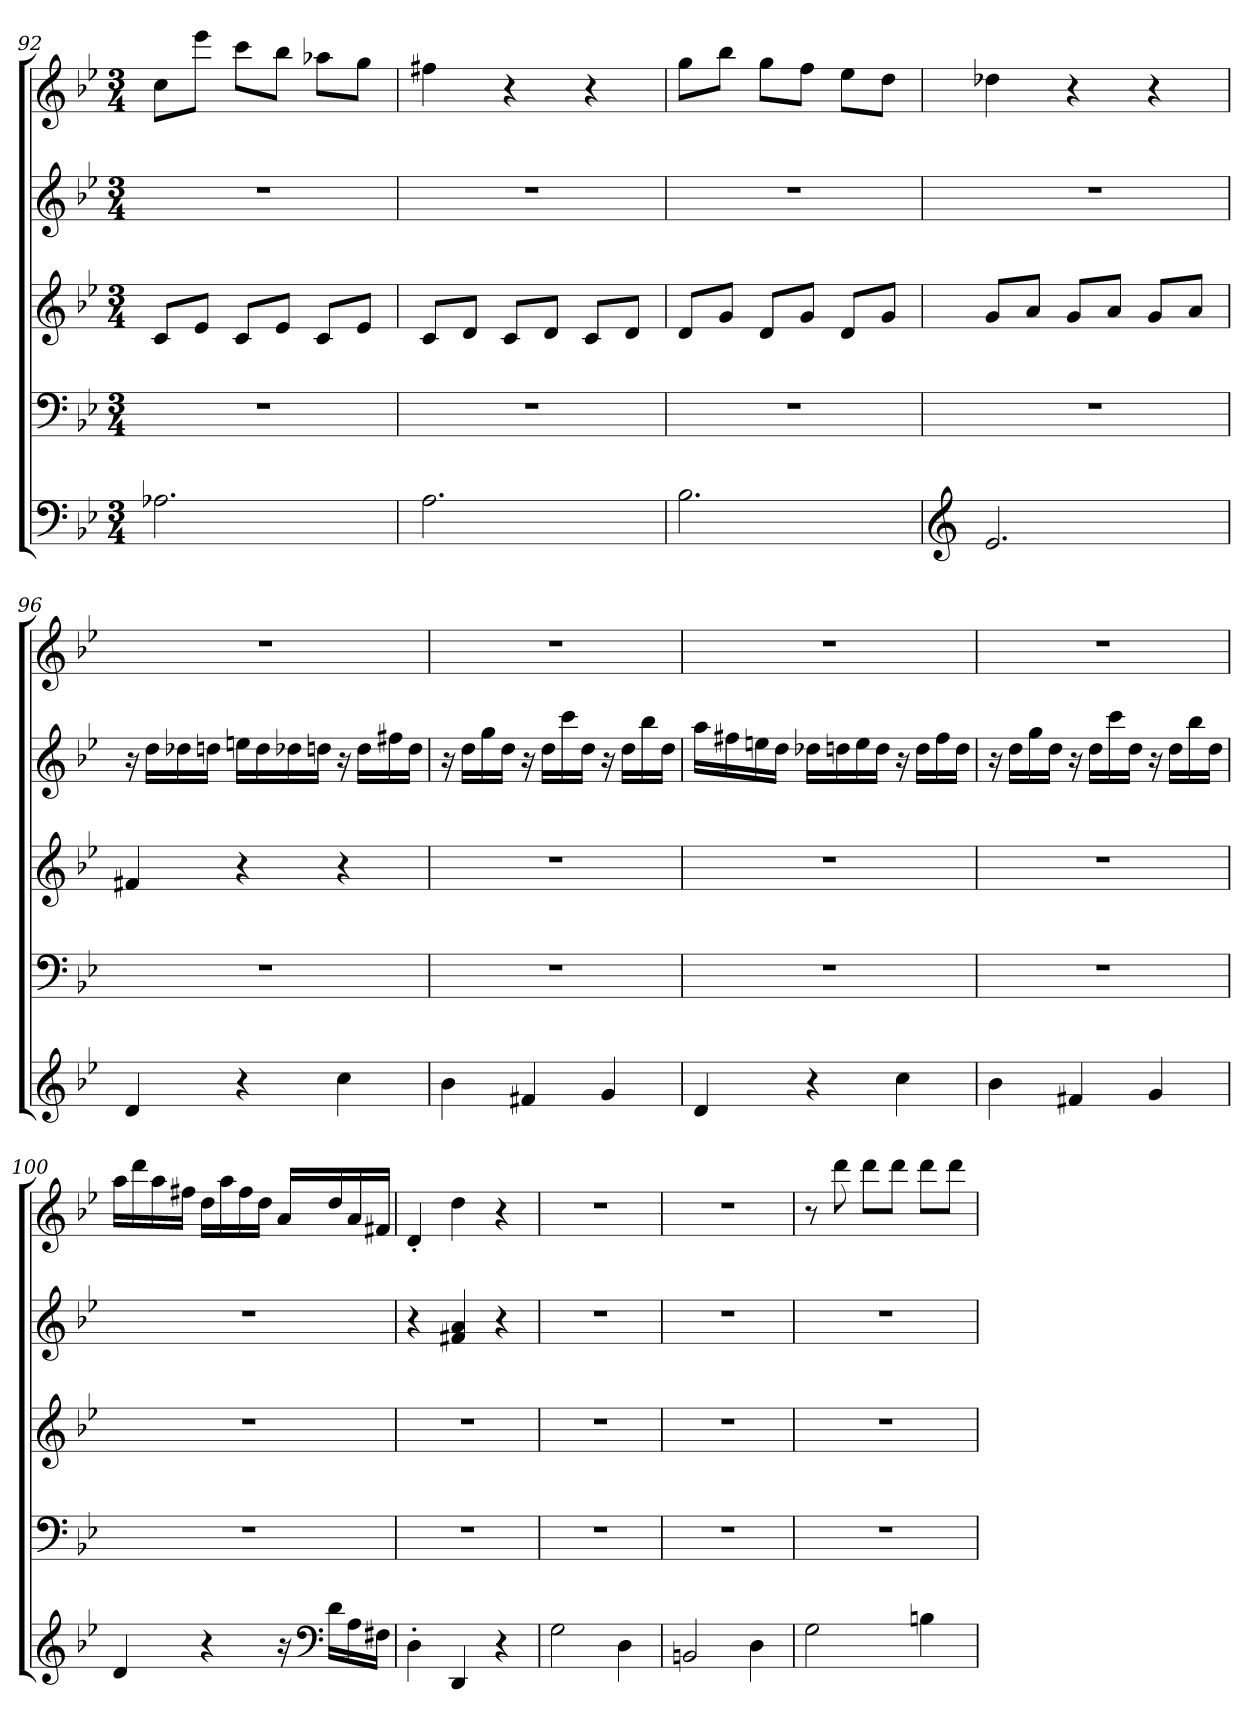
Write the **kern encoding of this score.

**kern	**kern	**kern	**kern	**kern
*part5	*part4	*part3	*part2	*part1
*staff5	*staff4	*staff3	*staff2	*staff1
!!LO:PB:g=z
*clefF4	*clefF4	*clefG2	*clefG2	*clefG2
*k[b-e-]	*k[b-e-]	*k[b-e-]	*k[b-e-]	*k[b-e-]
*M3/4	*M3/4	*M3/4	*M3/4	*M3/4
*MM174	*MM174	*MM174	*MM174	*MM174
=92	=92	=92	=92	=92
2.A-X\	2.r	8c/L	2.r	8cc\L
.	.	8e-/J	.	8eee-\J
.	.	8c/L	.	8ccc\L
.	.	8e-/J	.	8bb-\J
.	.	8c/L	.	8aa-X\L
.	.	8e-/J	.	8gg\J
=93	=93	=93	=93	=93
2.A\	2.r	8c/L	2.r	4ff#X\
.	.	8d/J	.	.
.	.	8c/L	.	4r
.	.	8d/J	.	.
.	.	8c/L	.	4r
.	.	8d/J	.	.
=94	=94	=94	=94	=94
*	*	*	*	*MM172
2.B-\	2.r	8d/L	2.r	8gg\L
.	.	8g/J	.	8bb-\J
.	.	8d/L	.	8gg\L
.	.	8g/J	.	8ff\J
.	.	8d/L	.	8ee-\L
.	.	8g/J	.	8dd\J
=95	=95	=95	=95	=95
*clefG2	*	*	*	*
2.e-/	2.r	8g/L	2.r	4dd-X\
.	.	8a/J	.	.
.	.	8g/L	.	4r
.	.	8a/J	.	.
.	.	8g/L	.	4r
.	.	8a/J	.	.
!!LO:LB:g=z
=96	=96	=96	=96	=96
*	*	*	*	*MM172
4d/	2.r	4f#X/	16r	2.r
.	.	.	16dd\LL	.
.	.	.	16dd-X\	.
.	.	.	16ddn\JJ	.
4r	.	4r	16een\LL	.
.	.	.	16dd\	.
.	.	.	16dd-X\	.
.	.	.	16ddn\JJ	.
4cc\	.	4r	16r	.
.	.	.	16dd\LL	.
.	.	.	16ff#X\	.
.	.	.	16dd\JJ	.
=97	=97	=97	=97	=97
4b-\	2.r	2.r	16r	2.r
.	.	.	16dd\LL	.
.	.	.	16gg\	.
.	.	.	16dd\JJ	.
4f#X/	.	.	16r	.
.	.	.	16dd\LL	.
.	.	.	16ccc\	.
.	.	.	16dd\JJ	.
4g/	.	.	16r	.
.	.	.	16dd\LL	.
.	.	.	16bb-\	.
.	.	.	16dd\JJ	.
=98	=98	=98	=98	=98
*	*	*	*	*MM172
4d/	2.r	2.r	16aa\LL	2.r
.	.	.	16ff#X\	.
.	.	.	16een\	.
.	.	.	16dd\JJ	.
4r	.	.	16dd-X\LL	.
.	.	.	16ddn\	.
.	.	.	16ee\	.
.	.	.	16dd\JJ	.
4cc\	.	.	16r	.
.	.	.	16dd\LL	.
.	.	.	16ff#\	.
.	.	.	16dd\JJ	.
!!LO:PB:g=z
=99	=99	=99	=99	=99
4b-\	2.r	2.r	16r	2.r
.	.	.	16dd\LL	.
.	.	.	16gg\	.
.	.	.	16dd\JJ	.
4f#X/	.	.	16r	.
.	.	.	16dd\LL	.
.	.	.	16ccc\	.
.	.	.	16dd\JJ	.
4g/	.	.	16r	.
.	.	.	16dd\LL	.
.	.	.	16bb-\	.
.	.	.	16dd\JJ	.
=100	=100	=100	=100	=100
4d/	2.r	2.r	2.r	16aa\LL
.	.	.	.	16ddd\
.	.	.	.	16aa\
.	.	.	.	16ff#X\JJ
4r	.	.	.	16dd\LL
.	.	.	.	16aa\
.	.	.	.	16ff#\
.	.	.	.	16dd\JJ
16r	.	.	.	16a/LL
*clefF4	*	*	*	*
16d\LL	.	.	.	16dd/
16A\	.	.	.	16a/
*	*	*	*	*MM163
16F#X\JJ	.	.	.	16f#X/JJ
=101	=101	=101	=101	=101
*	*	*	*	*MM161
4D'\	2.r	2.r	4r	4d'/
4DD/	.	.	4f#X/ 4a/	4dd\
*	*	*	*	*MM91
4r	.	.	4r	4r
=102	=102	=102	=102	=102
*	*	*	*	*MM176
2G\	2.r	2.r	2.r	2.r
4D\	.	.	.	.
=103	=103	=103	=103	=103
2BBn/	2.r	2.r	2.r	2.r
4D\	.	.	.	.
!!LO:LB:g=z
=104	=104	=104	=104	=104
*	*	*	*	*MM176
2G\	2.r	2.r	2.r	8r
.	.	.	.	8ddd\
.	.	.	.	8ddd\L
.	.	.	.	8ddd\J
4Bn\	.	.	.	8ddd\L
.	.	.	.	8ddd\J
=	=	=	=	=
*-	*-	*-	*-	*-
